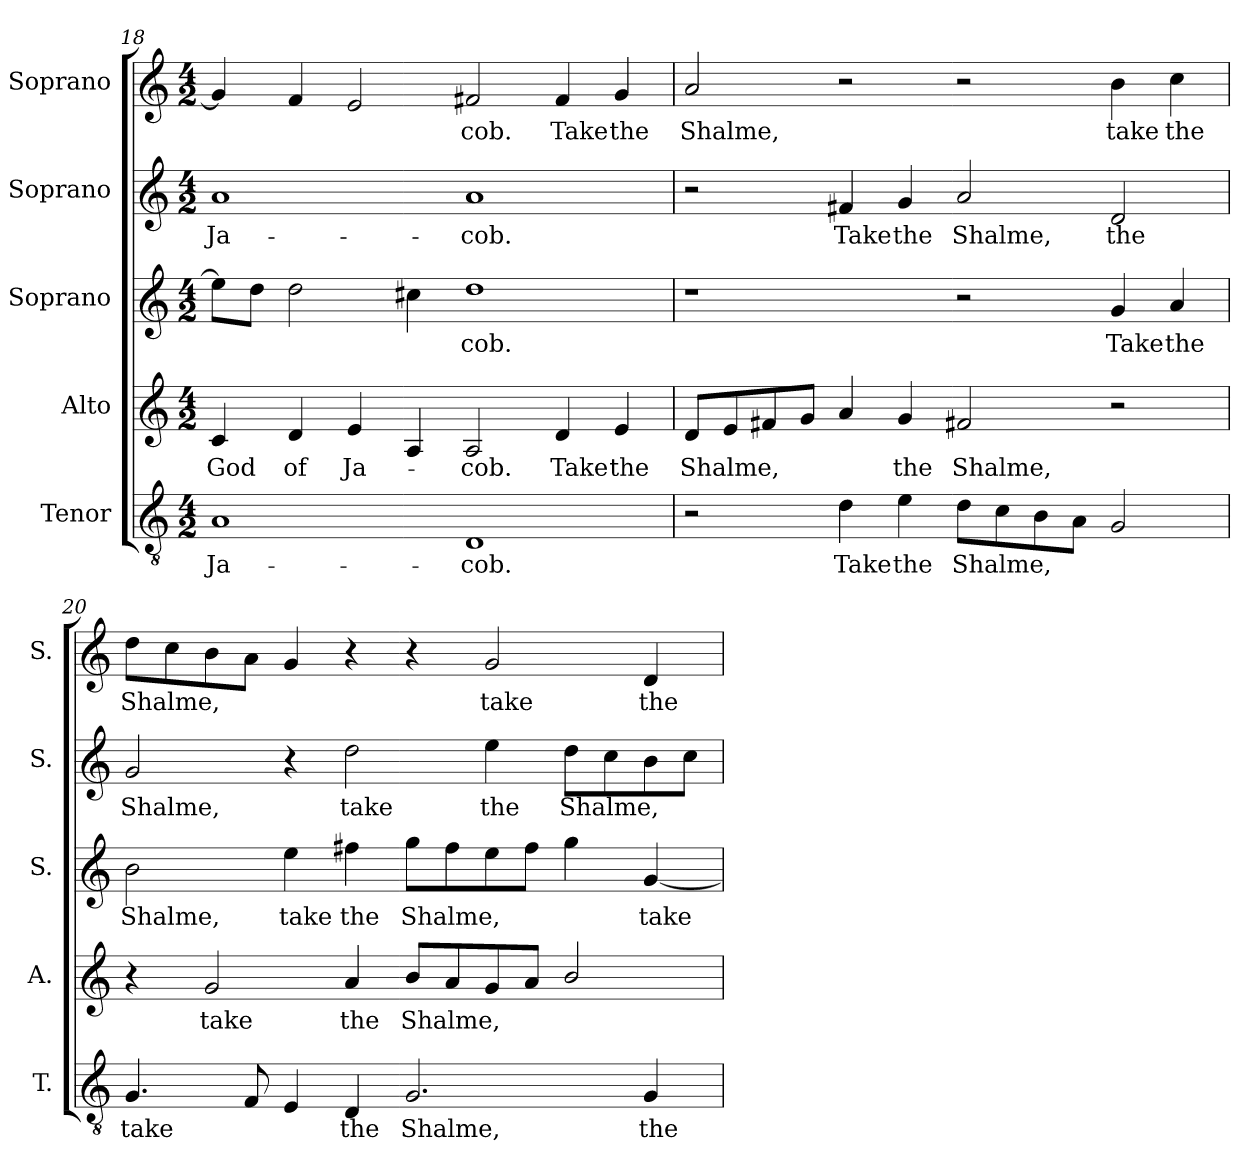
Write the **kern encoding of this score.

**kern	**text	**kern	**text	**kern	**text	**kern	**text	**kern	**text
*part5	*part5	*part4	*part4	*part3	*part3	*part2	*part2	*part1	*part1
*staff5	*staff5	*staff4	*staff4	*staff3	*staff3	*staff2	*staff2	*staff1	*staff1
*I"Tenor	*	*I"Alto	*	*I"Soprano	*	*I"Soprano	*	*I"Soprano	*
*I'T.	*	*I'A.	*	*I'S.	*	*I'S.	*	*I'S.	*
!!LO:LB:g=z
*clefGv2	*	*clefG2	*	*clefG2	*	*clefG2	*	*clefG2	*
*ITrd7c12	*	*	*	*	*	*	*	*	*
*k[]	*	*k[]	*	*k[]	*	*k[]	*	*k[]	*
*C:	*	*C:	*	*C:	*	*C:	*	*C:	*
*M4/2	*	*M4/2	*	*M4/2	*	*M4/2	*	*M4/2	*
=18	=18	=18	=18	=18	=18	=18	=18	=18	=18
!	!LO:LY:b:color=#000000	!	!	!	!	!	!	!	!
!	!	!	!LO:LY:b:color=#000000	!	!	!	!	!	!
!	!	!	!	!	!	!	!LO:LY:b:color=#000000	!	!
1AAi	Ja-	4ci/	God	8eei\L]	.	1ai	Ja-	4gi/]	.
.	.	.	.	8ddi\J	.	.	.	.	.
!	!	!	!LO:LY:b:color=#000000	!	!	!	!	!	!
.	.	4di/	of	2ddi\	.	.	.	4fi/	.
!	!	!	!LO:LY:b:color=#000000	!	!	!	!	!	!
.	.	4ei/	Ja-	.	.	.	.	2ei/	.
.	.	4Ai/	.	4cc#Xi\	.	.	.	.	.
!	!LO:LY:b:color=#000000	!	!	!	!	!	!	!	!
!	!	!	!LO:LY:b:color=#000000	!	!	!	!	!	!
!	!	!	!	!	!LO:LY:b:color=#000000	!	!	!	!
!	!	!	!	!	!	!	!LO:LY:b:color=#000000	!	!
!	!	!	!	!	!	!	!	!	!LO:LY:b:color=#000000
1DDi	-cob.	2Ai/	-cob.	1ddi	-cob.	1ai	-cob.	2f#Xi/	-cob.
!	!	!	!LO:LY:b:color=#000000	!	!	!	!	!	!
!	!	!	!	!	!	!	!	!	!LO:LY:b:color=#000000
.	.	4di/	Take	.	.	.	.	4f#i/	Take
!	!	!	!LO:LY:b:color=#000000	!	!	!	!	!	!
!	!	!	!	!	!	!	!	!	!LO:LY:b:color=#000000
.	.	4ei/	the	.	.	.	.	4gi/	the
=19	=19	=19	=19	=19	=19	=19	=19	=19	=19
!	!	!	!LO:LY:b:color=#000000	!	!	!	!	!	!
!	!	!	!	!	!	!	!	!	!LO:LY:b:color=#000000
2r	.	8di/L	Shalme,	1r	.	2r	.	2ai/	Shalme,
.	.	8ei/	.	.	.	.	.	.	.
.	.	8f#Xi/	.	.	.	.	.	.	.
.	.	8gi/J	.	.	.	.	.	.	.
!	!LO:LY:b:color=#000000	!	!	!	!	!	!	!	!
!	!	!	!	!	!	!	!LO:LY:b:color=#000000	!	!
4Di\	Take	4ai/	.	.	.	4f#Xi/	Take	2r	.
!	!LO:LY:b:color=#000000	!	!	!	!	!	!	!	!
!	!	!	!LO:LY:b:color=#000000	!	!	!	!	!	!
!	!	!	!	!	!	!	!LO:LY:b:color=#000000	!	!
4Ei\	the	4gi/	the	.	.	4gi/	the	.	.
!	!LO:LY:b:color=#000000	!	!	!	!	!	!	!	!
!	!	!	!LO:LY:b:color=#000000	!	!	!	!	!	!
!	!	!	!	!	!	!	!LO:LY:b:color=#000000	!	!
8Di\L	Shalme,	2f#Xi/	Shalme,	2r	.	2ai/	Shalme,	2r	.
8Ci\	.	.	.	.	.	.	.	.	.
8BBi\	.	.	.	.	.	.	.	.	.
8AAi\J	.	.	.	.	.	.	.	.	.
!	!	!	!	!	!LO:LY:b:color=#000000	!	!	!	!
!	!	!	!	!	!	!	!LO:LY:b:color=#000000	!	!
!	!	!	!	!	!	!	!	!	!LO:LY:b:color=#000000
2GGi/	.	2r	.	4gi/	Take	2di/	the	4bi\	take
!	!	!	!	!	!LO:LY:b:color=#000000	!	!	!	!
!	!	!	!	!	!	!	!	!	!LO:LY:b:color=#000000
.	.	.	.	4ai/	the	.	.	4cci\	the
=20	=20	=20	=20	=20	=20	=20	=20	=20	=20
!	!LO:LY:b:color=#000000	!	!	!	!	!	!	!	!
!	!	!	!	!	!LO:LY:b:color=#000000	!	!	!	!
!	!	!	!	!	!	!	!LO:LY:b:color=#000000	!	!
!	!	!	!	!	!	!	!	!	!LO:LY:b:color=#000000
4.GGi/	take	4r	.	2bi\	Shalme,	2gi/	Shalme,	8ddi\L	Shalme,
.	.	.	.	.	.	.	.	8cci\	.
!	!	!	!LO:LY:b:color=#000000	!	!	!	!	!	!
.	.	2gi/	take	.	.	.	.	8bi\	.
8FFi/	.	.	.	.	.	.	.	8ai\J	.
!	!	!	!	!	!LO:LY:b:color=#000000	!	!	!	!
4EEi/	.	.	.	4eei\	take	4r	.	4gi/	.
!	!LO:LY:b:color=#000000	!	!	!	!	!	!	!	!
!	!	!	!LO:LY:b:color=#000000	!	!	!	!	!	!
!	!	!	!	!	!LO:LY:b:color=#000000	!	!	!	!
!	!	!	!	!	!	!	!LO:LY:b:color=#000000	!	!
4DDi/	the	4ai/	the	4ff#Xi\	the	2ddi\	take	4r	.
!	!LO:LY:b:color=#000000	!	!	!	!	!	!	!	!
!	!	!	!LO:LY:b:color=#000000	!	!	!	!	!	!
!	!	!	!	!	!LO:LY:b:color=#000000	!	!	!	!
2.GGi/	Shalme,	8bi/L	Shalme,	8ggi\L	Shalme,	.	.	4r	.
.	.	8ai/	.	8ff#i\	.	.	.	.	.
!	!	!	!	!	!	!	!LO:LY:b:color=#000000	!	!
!	!	!	!	!	!	!	!	!	!LO:LY:b:color=#000000
.	.	8gi/	.	8eei\	.	4eei\	the	2gi/	take
.	.	8ai/J	.	8ff#i\J	.	.	.	.	.
!	!	!	!	!	!	!	!LO:LY:b:color=#000000	!	!
.	.	2bi/	.	4ggi\	.	8ddi\L	Shalme,	.	.
.	.	.	.	.	.	8cci\	.	.	.
!	!LO:LY:b:color=#000000	!	!	!	!	!	!	!	!
!	!	!	!	!	!LO:LY:b:color=#000000	!	!	!	!
!	!	!	!	!	!	!	!	!	!LO:LY:b:color=#000000
4GGi/	the	.	.	[4gi/	take	8bi\	.	4di/	the
.	.	.	.	.	.	8cci\J	.	.	.
=	=	=	=	=	=	=	=	=	=
*-	*-	*-	*-	*-	*-	*-	*-	*-	*-
